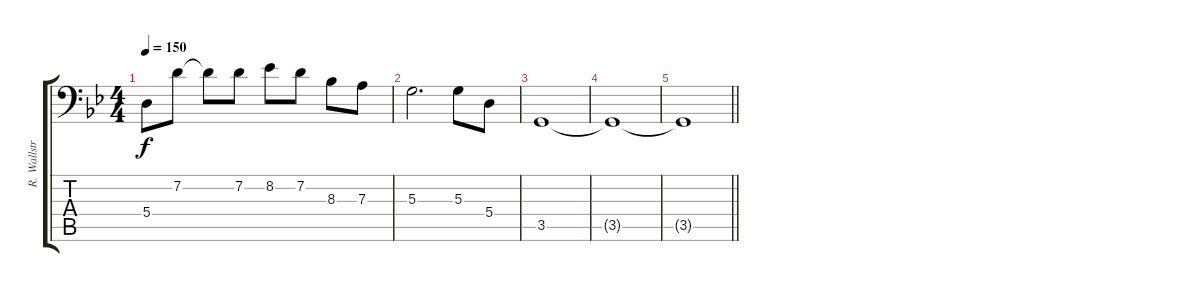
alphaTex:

\track ("R. Wallström (Bass)" "R. Wallstr") {instrument electricbassfinger}
\staff {score tabs}
\tuning (C3 G2 D2 A1 E1 B0) {hide}
\ts (4 4)
\tempo 150
\clef f4
\ks gminor
5.4.8{dy f} 7.2.8 7.2{t}.8 7.2.8 8.2.8 7.2.8 8.3.8 7.3.8 |
5.3.2{d} 5.3.8 5.4.8 |
3.5.1 |
3.5{t}.1 |
\barLineRight lightlight
3.5{t}.1
